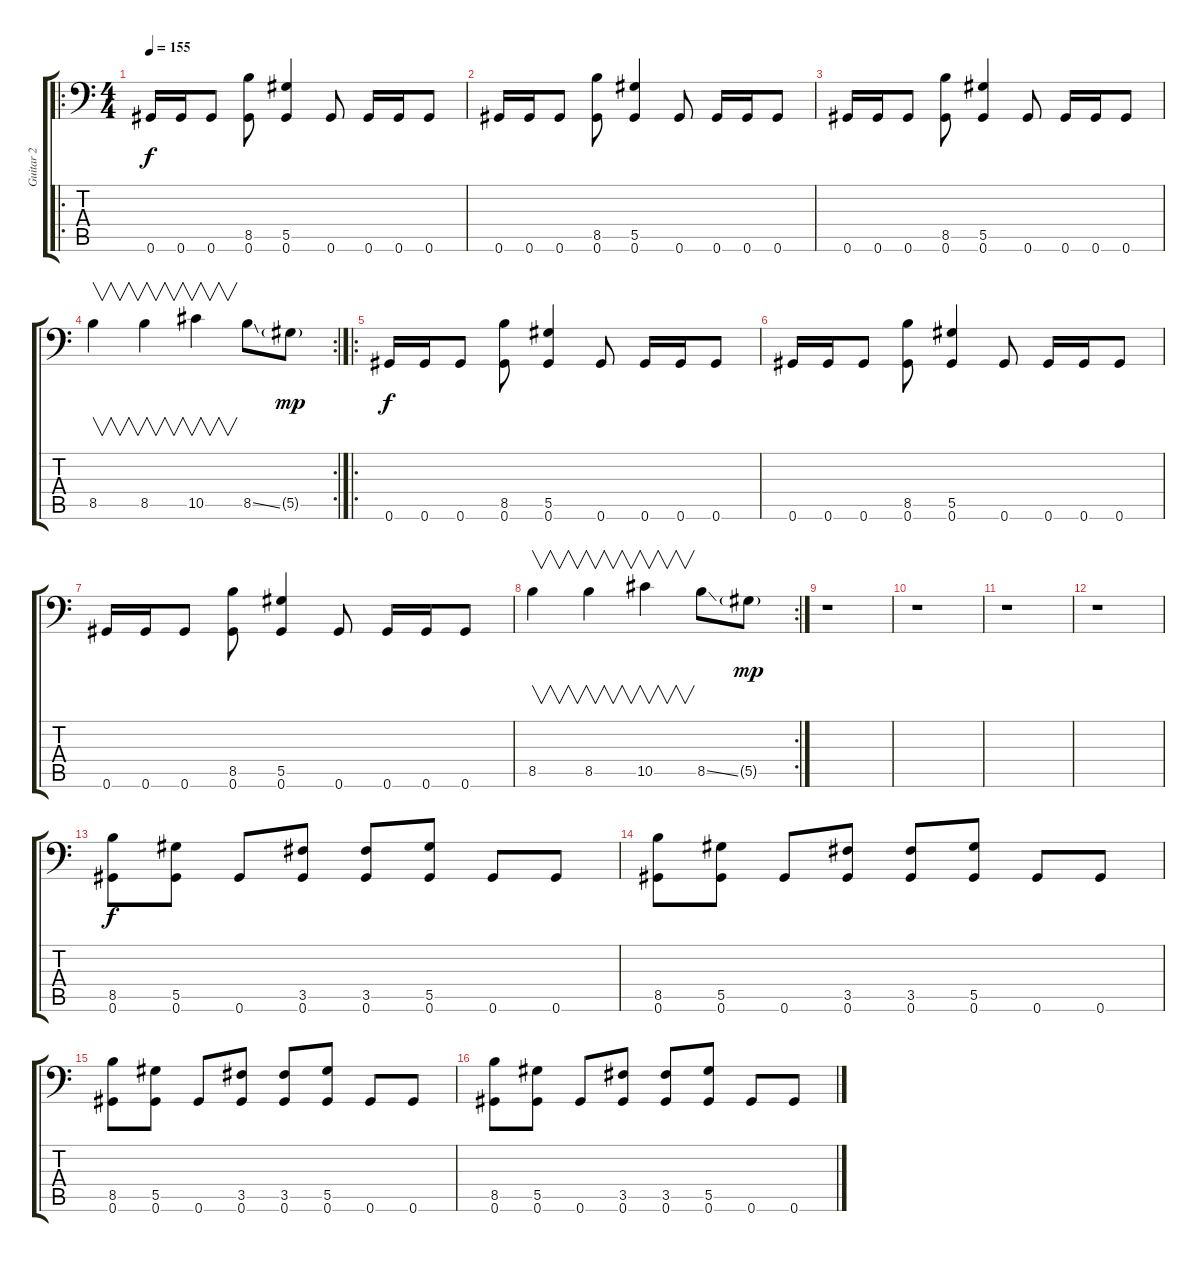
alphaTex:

\track ("Guitar 2" "Guitar 2") {instrument distortionguitar}
\staff {score tabs}
\tuning (Bb3 F3 Db3 Ab2 Eb2 Ab1) {hide}
\ro
\ts (4 4)
\tempo 155
\clef f4
\ks c
0.6.16{dy f} 0.6.16 0.6.8 (8.5 0.6).8 (5.5 0.6).4 0.6.8 0.6.16 0.6.16 0.6.8 |
0.6.16 0.6.16 0.6.8 (8.5 0.6).8 (5.5 0.6).4 0.6.8 0.6.16 0.6.16 0.6.8 |
0.6.16 0.6.16 0.6.8 (8.5 0.6).8 (5.5 0.6).4 0.6.8 0.6.16 0.6.16 0.6.8 |
\rc 2
8.5.4{v} 8.5.4{v} 10.5.4{v} 8.5{ss}.8 5.5{g}.8{dy mp} |
\ro
0.6.16{dy f} 0.6.16 0.6.8 (8.5 0.6).8 (5.5 0.6).4 0.6.8 0.6.16 0.6.16 0.6.8 |
0.6.16 0.6.16 0.6.8 (8.5 0.6).8 (5.5 0.6).4 0.6.8 0.6.16 0.6.16 0.6.8 |
0.6.16 0.6.16 0.6.8 (8.5 0.6).8 (5.5 0.6).4 0.6.8 0.6.16 0.6.16 0.6.8 |
\rc 2
8.5.4{v} 8.5.4{v} 10.5.4{v} 8.5{ss}.8 5.5{g}.8{dy mp} |
r.1 |
r.1 |
r.1 |
r.1 |
(8.5 0.6).8{dy f} (5.5 0.6).8 0.6.8 (3.5 0.6).8 (3.5 0.6).8 (5.5 0.6).8 0.6.8 0.6.8 |
(8.5 0.6).8 (5.5 0.6).8 0.6.8 (3.5 0.6).8 (3.5 0.6).8 (5.5 0.6).8 0.6.8 0.6.8 |
(8.5 0.6).8 (5.5 0.6).8 0.6.8 (3.5 0.6).8 (3.5 0.6).8 (5.5 0.6).8 0.6.8 0.6.8 |
(8.5 0.6).8 (5.5 0.6).8 0.6.8 (3.5 0.6).8 (3.5 0.6).8 (5.5 0.6).8 0.6.8 0.6.8
